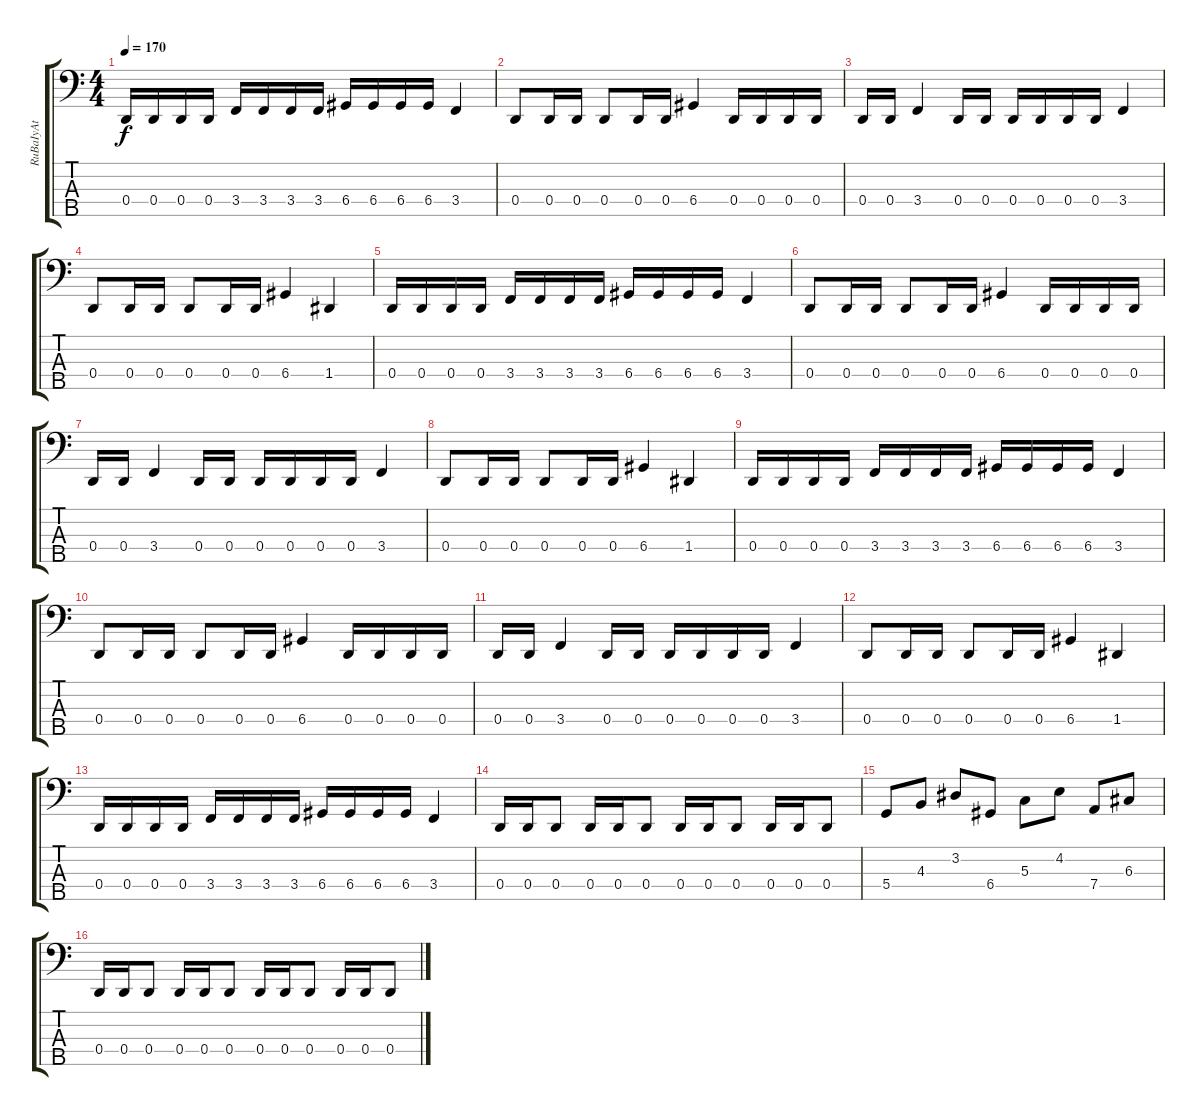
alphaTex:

\track ("RuBaIyAt" "RuBaIyAt") {instrument electricbassfinger}
\staff {score tabs}
\tuning (F2 C2 G1 D1 A0) {hide}
\ts (4 4)
\tempo 170
\clef f4
\ks c
0.4.16{dy f} 0.4.16 0.4.16 0.4.16 3.4.16 3.4.16 3.4.16 3.4.16 6.4.16 6.4.16 6.4.16 6.4.16 3.4.4 |
0.4.8 0.4.16 0.4.16 0.4.8 0.4.16 0.4.16 6.4.4 0.4.16 0.4.16 0.4.16 0.4.16 |
0.4.16 0.4.16 3.4.4 0.4.16 0.4.16 0.4.16 0.4.16 0.4.16 0.4.16 3.4.4 |
0.4.8 0.4.16 0.4.16 0.4.8 0.4.16 0.4.16 6.4.4 1.4.4 |
0.4.16 0.4.16 0.4.16 0.4.16 3.4.16 3.4.16 3.4.16 3.4.16 6.4.16 6.4.16 6.4.16 6.4.16 3.4.4 |
0.4.8 0.4.16 0.4.16 0.4.8 0.4.16 0.4.16 6.4.4 0.4.16 0.4.16 0.4.16 0.4.16 |
0.4.16 0.4.16 3.4.4 0.4.16 0.4.16 0.4.16 0.4.16 0.4.16 0.4.16 3.4.4 |
0.4.8 0.4.16 0.4.16 0.4.8 0.4.16 0.4.16 6.4.4 1.4.4 |
0.4.16 0.4.16 0.4.16 0.4.16 3.4.16 3.4.16 3.4.16 3.4.16 6.4.16 6.4.16 6.4.16 6.4.16 3.4.4 |
0.4.8 0.4.16 0.4.16 0.4.8 0.4.16 0.4.16 6.4.4 0.4.16 0.4.16 0.4.16 0.4.16 |
0.4.16 0.4.16 3.4.4 0.4.16 0.4.16 0.4.16 0.4.16 0.4.16 0.4.16 3.4.4 |
0.4.8 0.4.16 0.4.16 0.4.8 0.4.16 0.4.16 6.4.4 1.4.4 |
0.4.16 0.4.16 0.4.16 0.4.16 3.4.16 3.4.16 3.4.16 3.4.16 6.4.16 6.4.16 6.4.16 6.4.16 3.4.4 |
0.4.16 0.4.16 0.4.8 0.4.16 0.4.16 0.4.8 0.4.16 0.4.16 0.4.8 0.4.16 0.4.16 0.4.8 |
5.4.8 4.3.8 3.2.8 6.4.8 5.3.8 4.2.8 7.4.8 6.3.8 |
0.4.16 0.4.16 0.4.8 0.4.16 0.4.16 0.4.8 0.4.16 0.4.16 0.4.8 0.4.16 0.4.16 0.4.8
